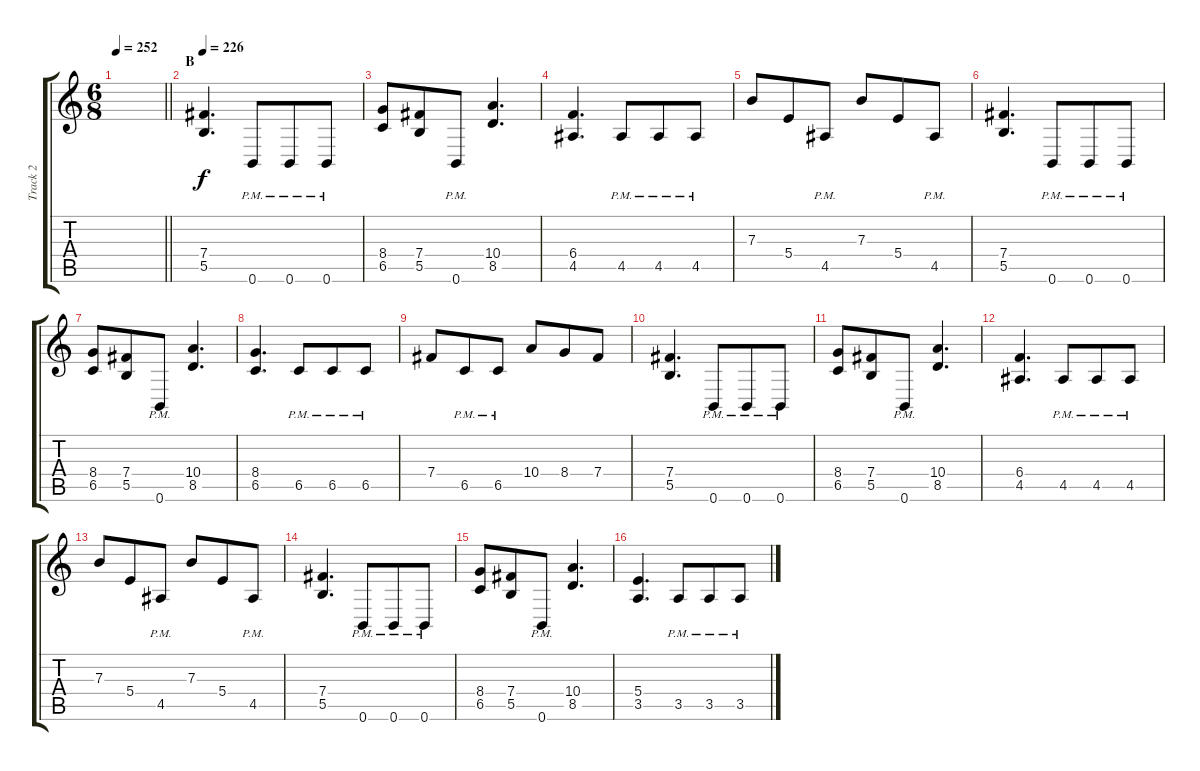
\track ("Track 2" "Track 2") {instrument distortionguitar}
\staff {score tabs}
\tuning (Db4 Ab3 E3 B2 Gb2 B1) {hide}
\ts (6 8)
\tempo 252
\clef g2
\barLineRight lightlight
\ks c
|
\section ("" "B")
\tempo 226
(7.4 5.5).4{d} 0.6{pm}.8 0.6{pm}.8 0.6{pm}.8 |
(8.4 6.5).8 (7.4 5.5).8 0.6{pm}.8 (10.4 8.5).4{d} |
(6.4 4.5).4{d} 4.5{pm}.8 4.5{pm}.8 4.5{pm}.8 |
7.3.8 5.4.8 4.5{pm}.8 7.3.8 5.4.8 4.5{pm}.8 |
(7.4 5.5).4{d} 0.6{pm}.8 0.6{pm}.8 0.6{pm}.8 |
(8.4 6.5).8 (7.4 5.5).8 0.6{pm}.8 (10.4 8.5).4{d} |
(8.4 6.5).4{d} 6.5{pm}.8 6.5{pm}.8 6.5{pm}.8 |
7.4.8 6.5{pm}.8 6.5{pm}.8 10.4.8 8.4.8 7.4.8 |
(7.4 5.5).4{d} 0.6{pm}.8 0.6{pm}.8 0.6{pm}.8 |
(8.4 6.5).8 (7.4 5.5).8 0.6{pm}.8 (10.4 8.5).4{d} |
(6.4 4.5).4{d} 4.5{pm}.8 4.5{pm}.8 4.5{pm}.8 |
7.3.8 5.4.8 4.5{pm}.8 7.3.8 5.4.8 4.5{pm}.8 |
(7.4 5.5).4{d} 0.6{pm}.8 0.6{pm}.8 0.6{pm}.8 |
(8.4 6.5).8 (7.4 5.5).8 0.6{pm}.8 (10.4 8.5).4{d} |
(5.4 3.5).4{d} 3.5{pm}.8 3.5{pm}.8 3.5{pm}.8
